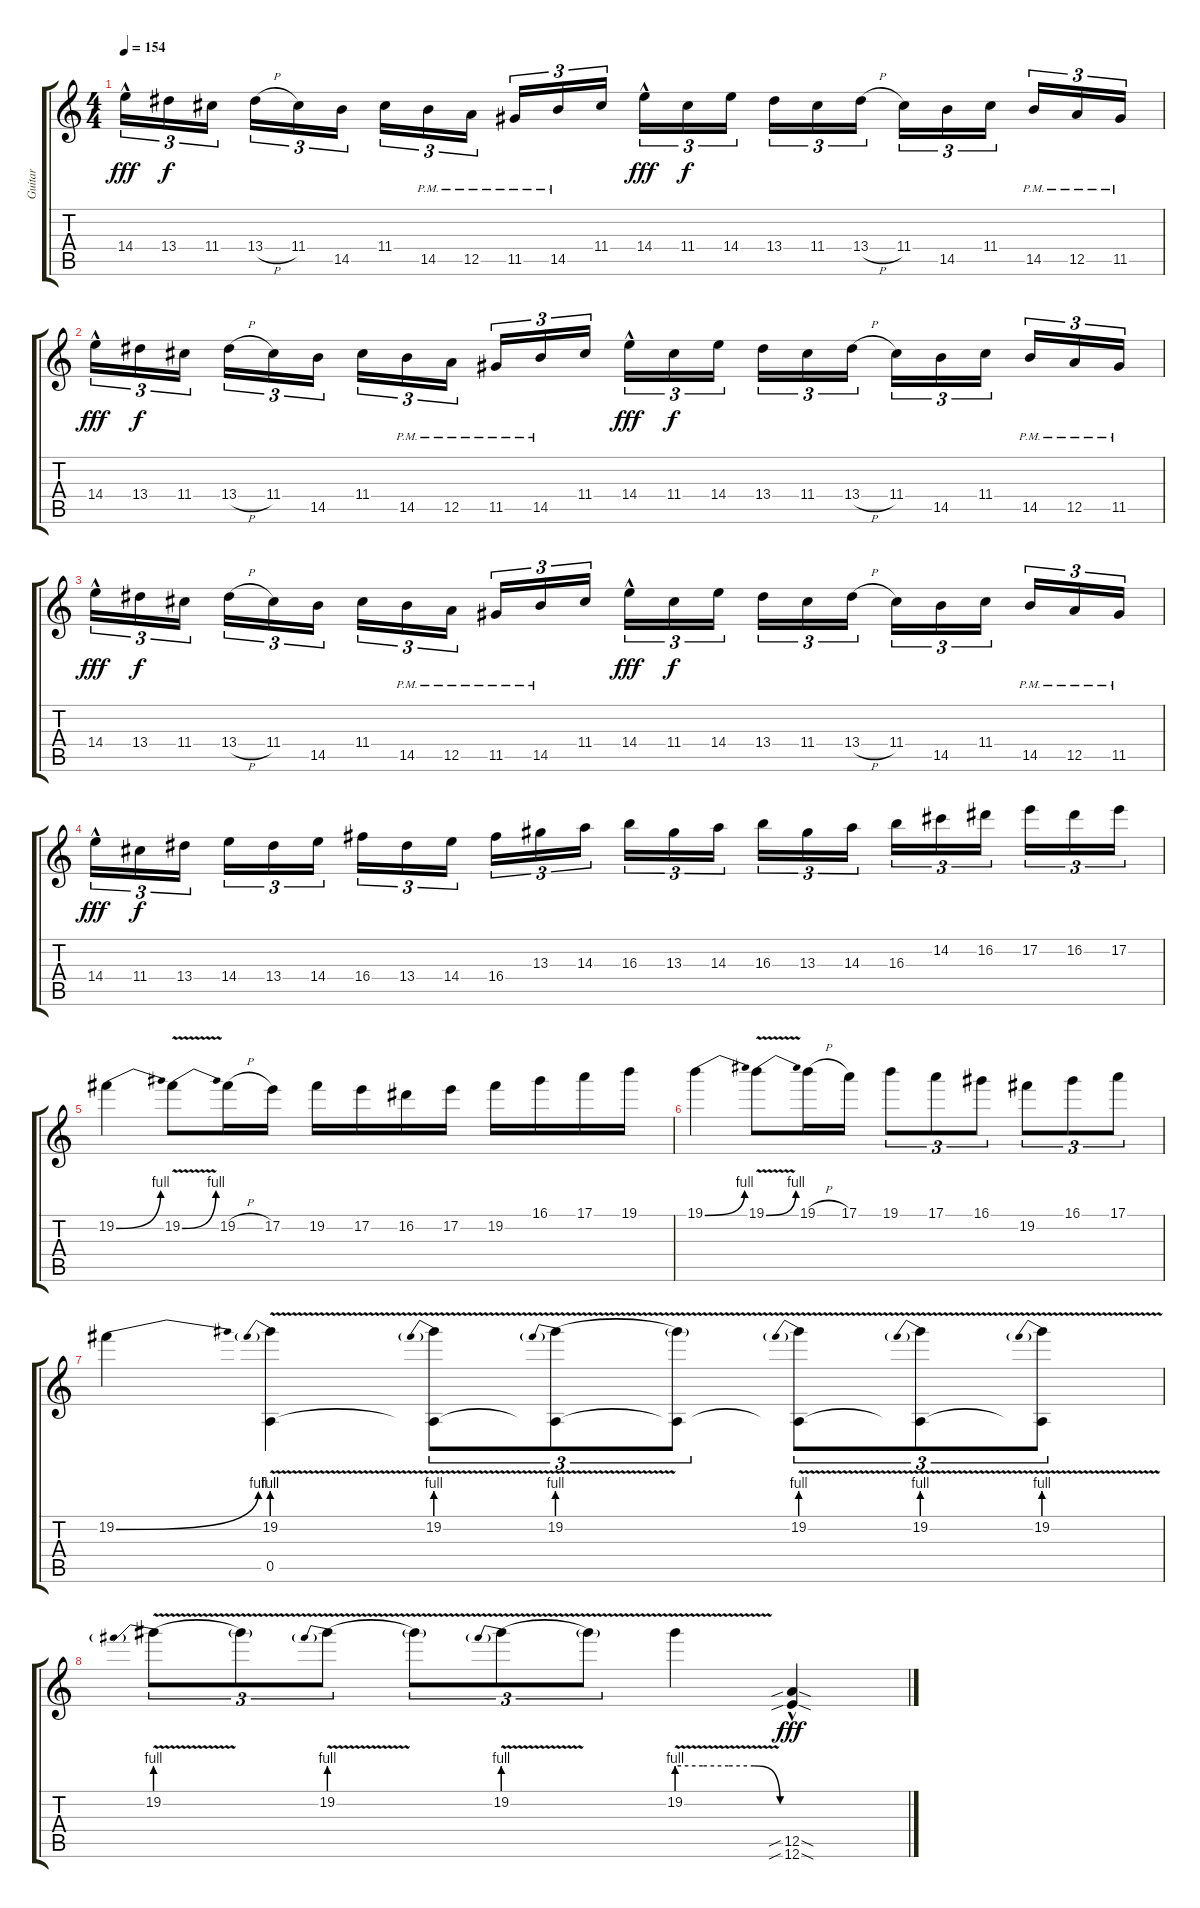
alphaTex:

\track ("Guitar" "Guitar") {instrument electricguitarclean}
\staff {score tabs}
\tuning (E4 B3 G3 D3 A2 E2) {hide}
\ts (4 4)
\tempo 154
\clef g2
\ks c
14.4{hac}.16{tu (3 2) dy fff} 13.4.16{tu (3 2) dy f} 11.4.16{tu (3 2) beam splitsecondary} 13.4{h}.16{tu (3 2)} 11.4.16{tu (3 2)} 14.5.16{tu (3 2)} 11.4.16{tu (3 2)} 14.5{pm}.16{tu (3 2)} 12.5{pm}.16{tu (3 2) beam splitsecondary} 11.5{pm}.16{tu (3 2)} 14.5{pm}.16{tu (3 2)} 11.4.16{tu (3 2)} 14.4{hac}.16{tu (3 2) dy fff} 11.4.16{tu (3 2) dy f} 14.4.16{tu (3 2) beam splitsecondary} 13.4.16{tu (3 2)} 11.4.16{tu (3 2)} 13.4{h}.16{tu (3 2)} 11.4.16{tu (3 2)} 14.5.16{tu (3 2)} 11.4.16{tu (3 2) beam splitsecondary} 14.5{pm}.16{tu (3 2)} 12.5{pm}.16{tu (3 2)} 11.5{pm}.16{tu (3 2)} |
14.4{hac}.16{tu (3 2) dy fff} 13.4.16{tu (3 2) dy f} 11.4.16{tu (3 2) beam splitsecondary} 13.4{h}.16{tu (3 2)} 11.4.16{tu (3 2)} 14.5.16{tu (3 2)} 11.4.16{tu (3 2)} 14.5{pm}.16{tu (3 2)} 12.5{pm}.16{tu (3 2) beam splitsecondary} 11.5{pm}.16{tu (3 2)} 14.5{pm}.16{tu (3 2)} 11.4.16{tu (3 2)} 14.4{hac}.16{tu (3 2) dy fff} 11.4.16{tu (3 2) dy f} 14.4.16{tu (3 2) beam splitsecondary} 13.4.16{tu (3 2)} 11.4.16{tu (3 2)} 13.4{h}.16{tu (3 2)} 11.4.16{tu (3 2)} 14.5.16{tu (3 2)} 11.4.16{tu (3 2) beam splitsecondary} 14.5{pm}.16{tu (3 2)} 12.5{pm}.16{tu (3 2)} 11.5{pm}.16{tu (3 2)} |
14.4{hac}.16{tu (3 2) dy fff} 13.4.16{tu (3 2) dy f} 11.4.16{tu (3 2) beam splitsecondary} 13.4{h}.16{tu (3 2)} 11.4.16{tu (3 2)} 14.5.16{tu (3 2)} 11.4.16{tu (3 2)} 14.5{pm}.16{tu (3 2)} 12.5{pm}.16{tu (3 2) beam splitsecondary} 11.5{pm}.16{tu (3 2)} 14.5{pm}.16{tu (3 2)} 11.4.16{tu (3 2)} 14.4{hac}.16{tu (3 2) dy fff} 11.4.16{tu (3 2) dy f} 14.4.16{tu (3 2) beam splitsecondary} 13.4.16{tu (3 2)} 11.4.16{tu (3 2)} 13.4{h}.16{tu (3 2)} 11.4.16{tu (3 2)} 14.5.16{tu (3 2)} 11.4.16{tu (3 2) beam splitsecondary} 14.5{pm}.16{tu (3 2)} 12.5{pm}.16{tu (3 2)} 11.5{pm}.16{tu (3 2)} |
14.4{hac}.16{tu (3 2) dy fff} 11.4.16{tu (3 2) dy f} 13.4.16{tu (3 2) beam splitsecondary} 14.4.16{tu (3 2)} 13.4.16{tu (3 2)} 14.4.16{tu (3 2)} 16.4.16{tu (3 2)} 13.4.16{tu (3 2)} 14.4.16{tu (3 2) beam splitsecondary} 16.4.16{tu (3 2)} 13.3.16{tu (3 2)} 14.3.16{tu (3 2)} 16.3.16{tu (3 2)} 13.3.16{tu (3 2)} 14.3.16{tu (3 2) beam splitsecondary} 16.3.16{tu (3 2)} 13.3.16{tu (3 2)} 14.3.16{tu (3 2)} 16.3.16{tu (3 2)} 14.2.16{tu (3 2)} 16.2.16{tu (3 2) beam splitsecondary} 17.2.16{tu (3 2)} 16.2.16{tu (3 2)} 17.2.16{tu (3 2)} |
19.2{be (bend 0 0 60 4)}.4 19.2{be (bend 0 0 60 4) v}.8 19.2{h}.16 17.2.16 19.2.16 17.2.16 16.2.16 17.2.16 19.2.16 16.1.16 17.1.16 19.1.16 |
19.1{be (bend 0 0 60 4)}.4 19.1{be (bend 0 0 60 4) v}.8 19.1{h}.16 17.1.16 19.1.8{tu (3 2)} 17.1.8{tu (3 2)} 16.1.8{tu (3 2)} 19.2.8{tu (3 2)} 16.1.8{tu (3 2)} 17.1.8{tu (3 2)} |
19.2{be (bend 0 0 60 4)}.4 (19.2{be (prebend 0 4 60 4) v} 0.5).4 (19.2{be (prebend 0 4 60 4) v} 0.5{t}).8{tu (3 2)} (19.2{be (prebend 0 4 60 4) v} 0.5{t}).8{tu (3 2)} (19.2{t} 0.5{t}).8{tu (3 2)} (19.2{be (prebend 0 4 60 4) v} 0.5{t}).8{tu (3 2)} (19.2{be (prebend 0 4 60 4) v} 0.5{t}).8{tu (3 2)} (19.2{be (prebend 0 4 60 4) v} 0.5{t}).8{tu (3 2)} |
19.2{be (prebend 0 4 60 4) v}.8{tu (3 2)} 19.2{t}.8{tu (3 2)} 19.2{be (prebend 0 4 60 4) v}.8{tu (3 2)} 19.2{t}.8{tu (3 2)} 19.2{be (prebend 0 4 60 4) v}.8{tu (3 2)} 19.2{t}.8{tu (3 2)} 19.2{be (custom 0 4 15 4 30 4 45 4 60 0) v}.4 (12.5{sib sod hac} 12.6{sib sod hac}).4{dy fff}
